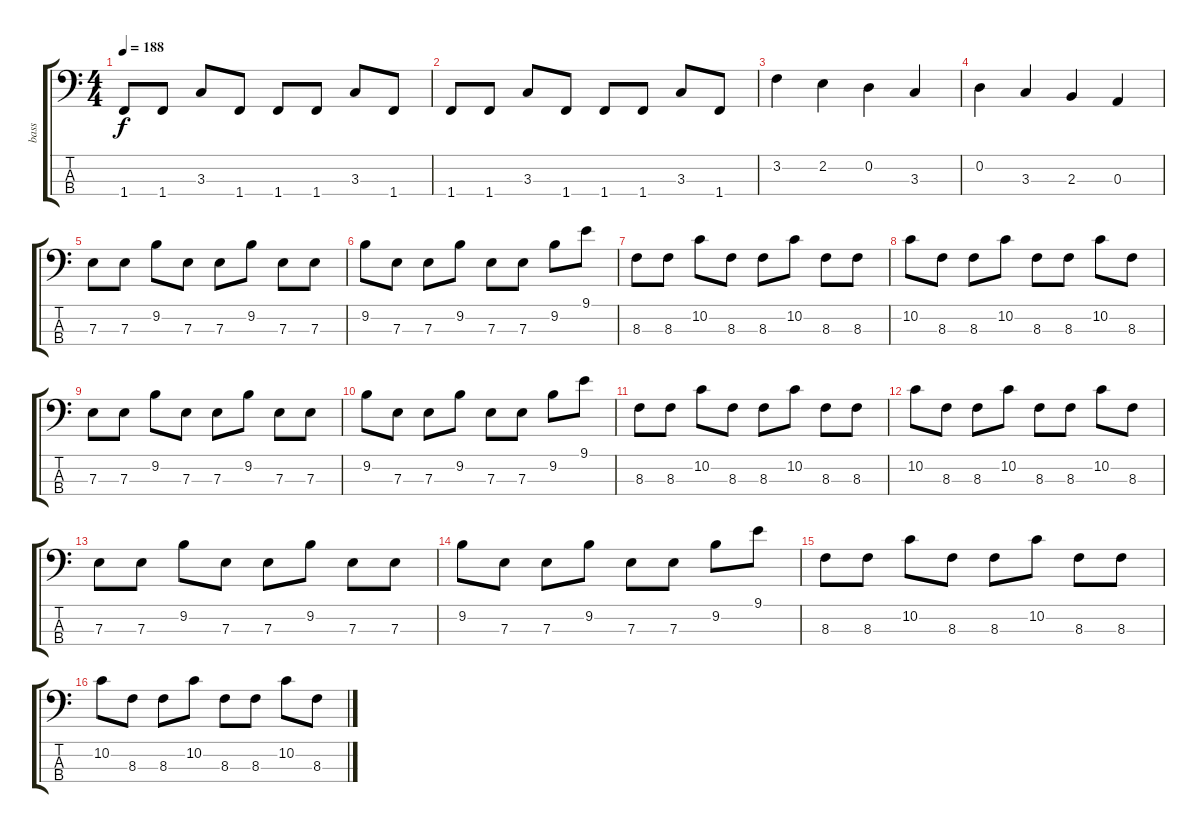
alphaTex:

\track ("bass" "bass") {instrument electricbasspick}
\staff {score tabs}
\tuning (G2 D2 A1 E1) {hide}
\ts (4 4)
\tempo 188
\clef f4
\ks c
1.4.8{dy f} 1.4.8 3.3.8 1.4.8 1.4.8 1.4.8 3.3.8 1.4.8 |
1.4.8 1.4.8 3.3.8 1.4.8 1.4.8 1.4.8 3.3.8 1.4.8 |
3.2.4 2.2.4 0.2.4 3.3.4 |
0.2.4 3.3.4 2.3.4 0.3.4 |
7.3.8 7.3.8 9.2.8 7.3.8 7.3.8 9.2.8 7.3.8 7.3.8 |
9.2.8 7.3.8 7.3.8 9.2.8 7.3.8 7.3.8 9.2.8 9.1.8 |
8.3.8 8.3.8 10.2.8 8.3.8 8.3.8 10.2.8 8.3.8 8.3.8 |
10.2.8 8.3.8 8.3.8 10.2.8 8.3.8 8.3.8 10.2.8 8.3.8 |
7.3.8 7.3.8 9.2.8 7.3.8 7.3.8 9.2.8 7.3.8 7.3.8 |
9.2.8 7.3.8 7.3.8 9.2.8 7.3.8 7.3.8 9.2.8 9.1.8 |
8.3.8 8.3.8 10.2.8 8.3.8 8.3.8 10.2.8 8.3.8 8.3.8 |
10.2.8 8.3.8 8.3.8 10.2.8 8.3.8 8.3.8 10.2.8 8.3.8 |
7.3.8 7.3.8 9.2.8 7.3.8 7.3.8 9.2.8 7.3.8 7.3.8 |
9.2.8 7.3.8 7.3.8 9.2.8 7.3.8 7.3.8 9.2.8 9.1.8 |
8.3.8 8.3.8 10.2.8 8.3.8 8.3.8 10.2.8 8.3.8 8.3.8 |
10.2.8 8.3.8 8.3.8 10.2.8 8.3.8 8.3.8 10.2.8 8.3.8
